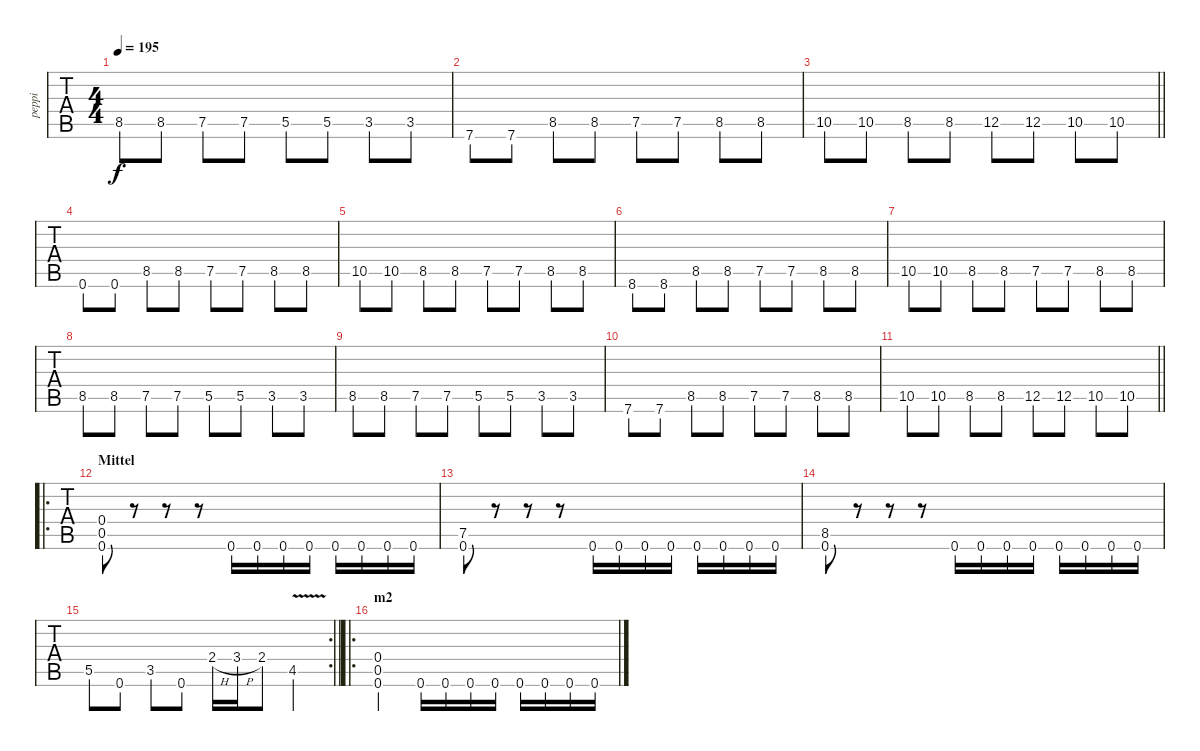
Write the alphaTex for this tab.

\track ("peppi" "peppi") {instrument distortionguitar}
\staff {tabs}
\tuning (D4 A3 F3 C3 G2 C2) {hide}
\ts (4 4)
\tempo 195
\clef g2
\ks c
8.5.8{dy f} 8.5.8 7.5.8 7.5.8 5.5.8 5.5.8 3.5.8 3.5.8 |
7.6.8 7.6.8 8.5.8 8.5.8 7.5.8 7.5.8 8.5.8 8.5.8 |
\barLineRight lightlight
10.5.8 10.5.8 8.5.8 8.5.8 12.5.8 12.5.8 10.5.8 10.5.8 |
0.6.8 0.6.8 8.5.8 8.5.8 7.5.8 7.5.8 8.5.8 8.5.8 |
10.5.8 10.5.8 8.5.8 8.5.8 7.5.8 7.5.8 8.5.8 8.5.8 |
8.6.8 8.6.8 8.5.8 8.5.8 7.5.8 7.5.8 8.5.8 8.5.8 |
10.5.8 10.5.8 8.5.8 8.5.8 7.5.8 7.5.8 8.5.8 8.5.8 |
8.5.8 8.5.8 7.5.8 7.5.8 5.5.8 5.5.8 3.5.8 3.5.8 |
8.5.8 8.5.8 7.5.8 7.5.8 5.5.8 5.5.8 3.5.8 3.5.8 |
7.6.8 7.6.8 8.5.8 8.5.8 7.5.8 7.5.8 8.5.8 8.5.8 |
\barLineRight lightlight
10.5.8 10.5.8 8.5.8 8.5.8 12.5.8 12.5.8 10.5.8 10.5.8 |
\ro
\section ("" "Mittel")
(0.4 0.5 0.6).8 r.8 r.8 r.8 0.6.16 0.6.16 0.6.16 0.6.16 0.6.16 0.6.16 0.6.16 0.6.16 |
(7.5 0.6).8 r.8 r.8 r.8 0.6.16 0.6.16 0.6.16 0.6.16 0.6.16 0.6.16 0.6.16 0.6.16 |
(8.5 0.6).8 r.8 r.8 r.8 0.6.16 0.6.16 0.6.16 0.6.16 0.6.16 0.6.16 0.6.16 0.6.16 |
\rc 2
\barLineRight lightlight
5.5.8 0.6.8 3.5.8 0.6.8 2.4{h}.16 3.4{h}.16 2.4.8 4.5{v}.4 |
\ro
\section ("" "m2")
(0.4 0.5 0.6).2 0.6.16 0.6.16 0.6.16 0.6.16 0.6.16 0.6.16 0.6.16 0.6.16
